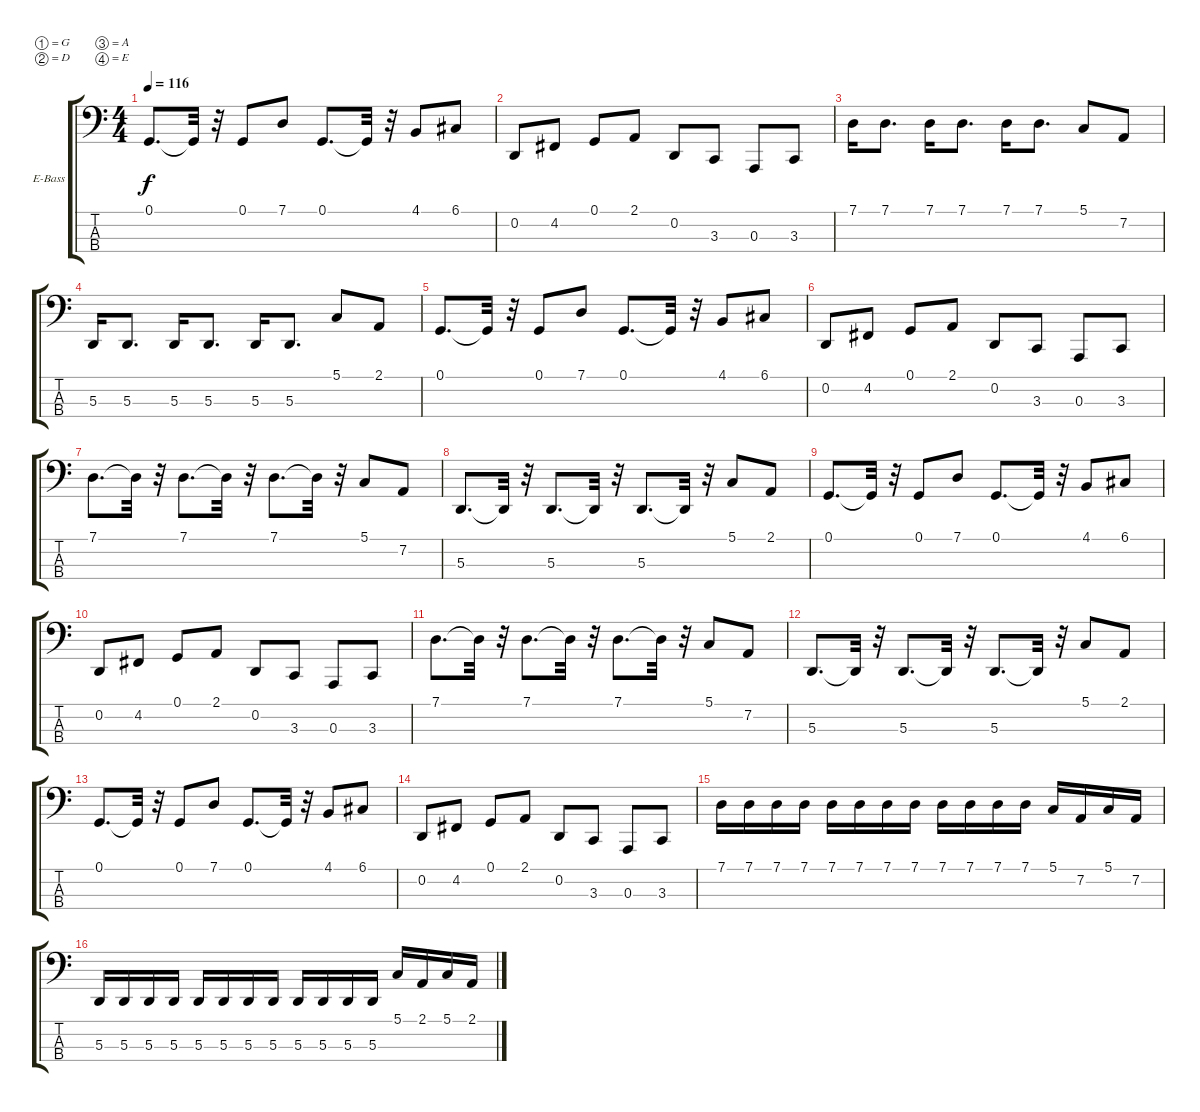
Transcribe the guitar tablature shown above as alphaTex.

\bracketExtendMode groupsimilarinstruments
\firstSystemTrackNameOrientation horizontal
\otherSystemsTrackNameOrientation horizontal
\track ("Basse" "E-Bass") {instrument electricbassfinger}
\staff {score tabs}
\tuning (G1 D1 A0 E0)
\ts (4 4)
\tempo 116
\clef f4
\ks c
0.1.8{d dy f} 0.1{t}.32 r.32 0.1.8 7.1.8 0.1.8{d} 0.1{t}.32 r.32 4.1.8 6.1.8 |
0.2.8 4.2.8 0.1.8 2.1.8 0.2.8 3.3.8 0.3.8 3.3.8 |
7.1.16 7.1.8{d} 7.1.16 7.1.8{d} 7.1.16 7.1.8{d} 5.1.8 7.2.8 |
5.3.16 5.3.8{d} 5.3.16 5.3.8{d} 5.3.16 5.3.8{d} 5.1.8 2.1.8 |
0.1.8{d} 0.1{t}.32 r.32 0.1.8 7.1.8 0.1.8{d} 0.1{t}.32 r.32 4.1.8 6.1.8 |
0.2.8 4.2.8 0.1.8 2.1.8 0.2.8 3.3.8 0.3.8 3.3.8 |
7.1.8{d} 7.1{t}.32 r.32 7.1.8{d} 7.1{t}.32 r.32 7.1.8{d} 7.1{t}.32 r.32 5.1.8 7.2.8 |
5.3.8{d} 5.3{t}.32 r.32 5.3.8{d} 5.3{t}.32 r.32 5.3.8{d} 5.3{t}.32 r.32 5.1.8 2.1.8 |
0.1.8{d} 0.1{t}.32 r.32 0.1.8 7.1.8 0.1.8{d} 0.1{t}.32 r.32 4.1.8 6.1.8 |
0.2.8 4.2.8 0.1.8 2.1.8 0.2.8 3.3.8 0.3.8 3.3.8 |
7.1.8{d} 7.1{t}.32 r.32 7.1.8{d} 7.1{t}.32 r.32 7.1.8{d} 7.1{t}.32 r.32 5.1.8 7.2.8 |
5.3.8{d} 5.3{t}.32 r.32 5.3.8{d} 5.3{t}.32 r.32 5.3.8{d} 5.3{t}.32 r.32 5.1.8 2.1.8 |
0.1.8{d} 0.1{t}.32 r.32 0.1.8 7.1.8 0.1.8{d} 0.1{t}.32 r.32 4.1.8 6.1.8 |
0.2.8 4.2.8 0.1.8 2.1.8 0.2.8 3.3.8 0.3.8 3.3.8 |
7.1.16 7.1.16 7.1.16 7.1.16 7.1.16 7.1.16 7.1.16 7.1.16 7.1.16 7.1.16 7.1.16 7.1.16 5.1.16 7.2.16 5.1.16 7.2.16 |
5.3.16 5.3.16 5.3.16 5.3.16 5.3.16 5.3.16 5.3.16 5.3.16 5.3.16 5.3.16 5.3.16 5.3.16 5.1.16 2.1.16 5.1.16 2.1.16
